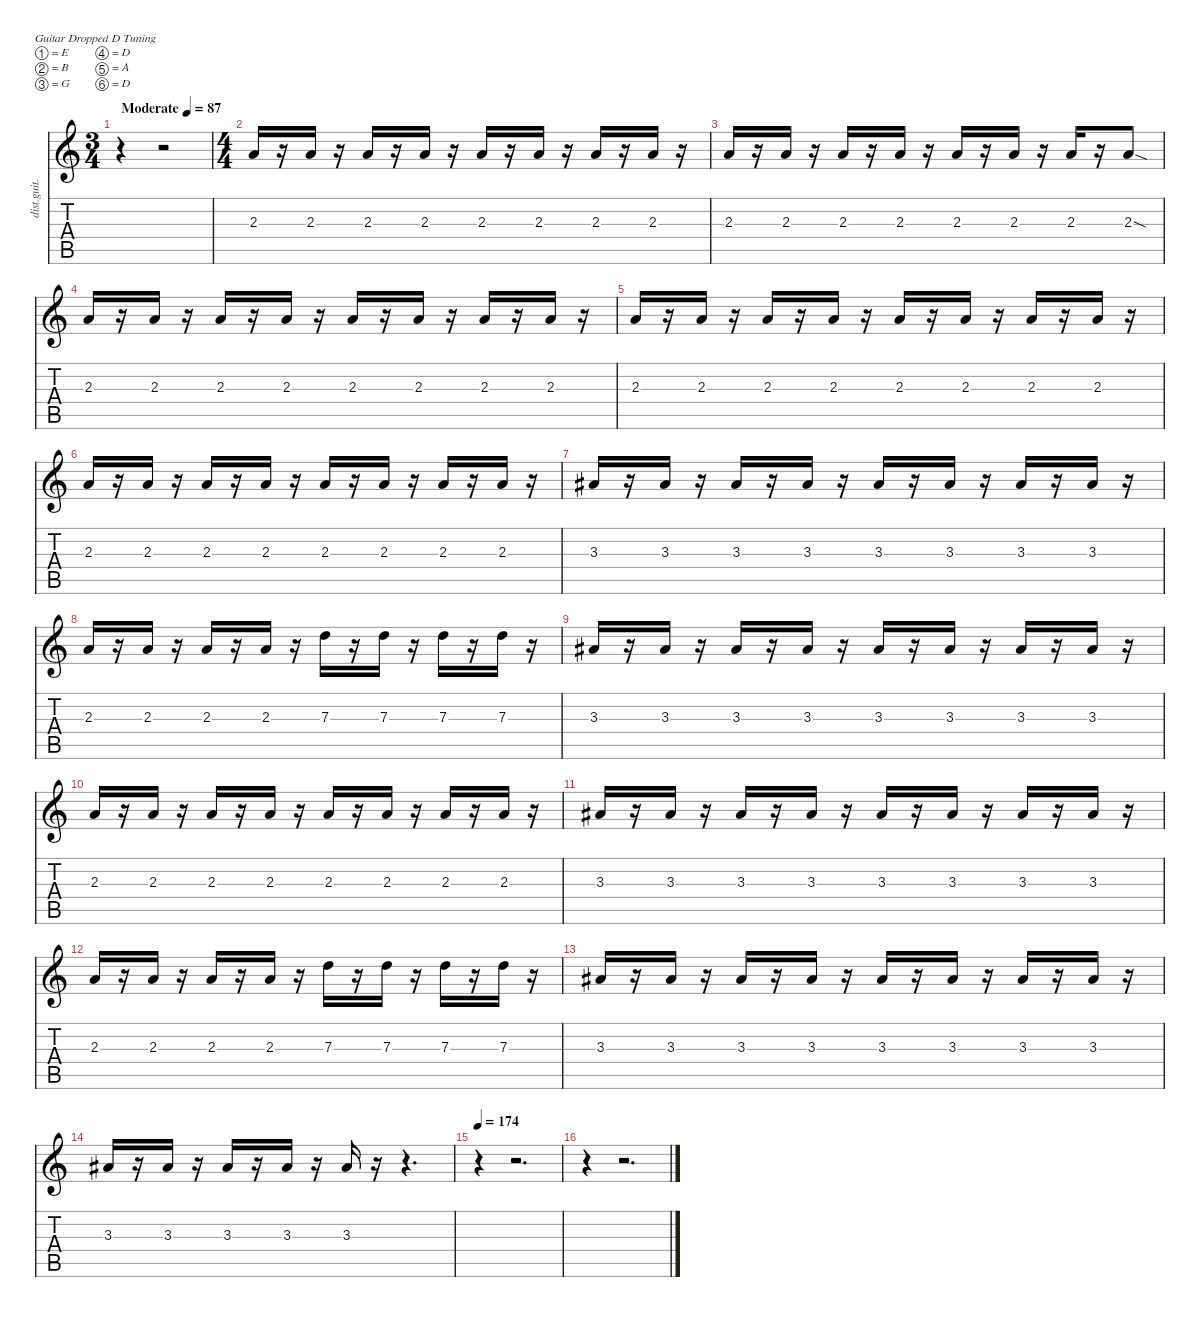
\defaultSystemsLayout 4
\hideDynamics
\bracketExtendMode nobrackets
\track ("Дорожка 6" "dist.guit.") {instrument distortionguitar}
\staff {score tabs}
\tuning (E4 B3 G3 D3 A2 D2)
\ts (3 4)
\beaming (8 2 2 2)
\tempo (87 "Moderate")
\clef g2
\ks c
r.4{dy f instrument distortionguitar} r.2 |
\ts (4 4)
\beaming (8 2 2 2 2)
2.3.16 r.16 2.3.16 r.16 2.3.16 r.16 2.3.16 r.16 2.3.16 r.16 2.3.16 r.16 2.3.16 r.16 2.3.16 r.16 |
2.3.16 r.16 2.3.16 r.16 2.3.16 r.16 2.3.16 r.16 2.3.16 r.16 2.3.16 r.16 2.3.16 r.16 2.3{sod}.8 |
2.3.16 r.16 2.3.16 r.16 2.3.16 r.16 2.3.16 r.16 2.3.16 r.16 2.3.16 r.16 2.3.16 r.16 2.3.16 r.16 |
2.3.16 r.16 2.3.16 r.16 2.3.16 r.16 2.3.16 r.16 2.3.16 r.16 2.3.16 r.16 2.3.16 r.16 2.3.16 r.16 |
2.3.16 r.16 2.3.16 r.16 2.3.16 r.16 2.3.16 r.16 2.3.16 r.16 2.3.16 r.16 2.3.16 r.16 2.3.16 r.16 |
3.3{acc #}.16 r.16 3.3{acc #}.16 r.16 3.3{acc #}.16 r.16 3.3{acc #}.16 r.16 3.3{acc #}.16 r.16 3.3{acc #}.16 r.16 3.3{acc #}.16 r.16 3.3{acc #}.16 r.16 |
2.3.16 r.16 2.3.16 r.16 2.3.16 r.16 2.3.16 r.16 7.3.16 r.16 7.3.16 r.16 7.3.16 r.16 7.3.16 r.16 |
3.3{acc #}.16 r.16 3.3{acc #}.16 r.16 3.3{acc #}.16 r.16 3.3{acc #}.16 r.16 3.3{acc #}.16 r.16 3.3{acc #}.16 r.16 3.3{acc #}.16 r.16 3.3{acc #}.16 r.16 |
2.3.16 r.16 2.3.16 r.16 2.3.16 r.16 2.3.16 r.16 2.3.16 r.16 2.3.16 r.16 2.3.16 r.16 2.3.16 r.16 |
3.3{acc #}.16 r.16 3.3{acc #}.16 r.16 3.3{acc #}.16 r.16 3.3{acc #}.16 r.16 3.3{acc #}.16 r.16 3.3{acc #}.16 r.16 3.3{acc #}.16 r.16 3.3{acc #}.16 r.16 |
2.3.16 r.16 2.3.16 r.16 2.3.16 r.16 2.3.16 r.16 7.3.16 r.16 7.3.16 r.16 7.3.16 r.16 7.3.16 r.16 |
3.3{acc #}.16 r.16 3.3{acc #}.16 r.16 3.3{acc #}.16 r.16 3.3{acc #}.16 r.16 3.3{acc #}.16 r.16 3.3{acc #}.16 r.16 3.3{acc #}.16 r.16 3.3{acc #}.16 r.16 |
3.3{acc #}.16 r.16 3.3{acc #}.16 r.16 3.3{acc #}.16 r.16 3.3{acc #}.16 r.16 3.3{acc #}.16 r.16 r.4{d} |
\tempo 174
r.4 r.2{d} |
r.4 r.2{d}
